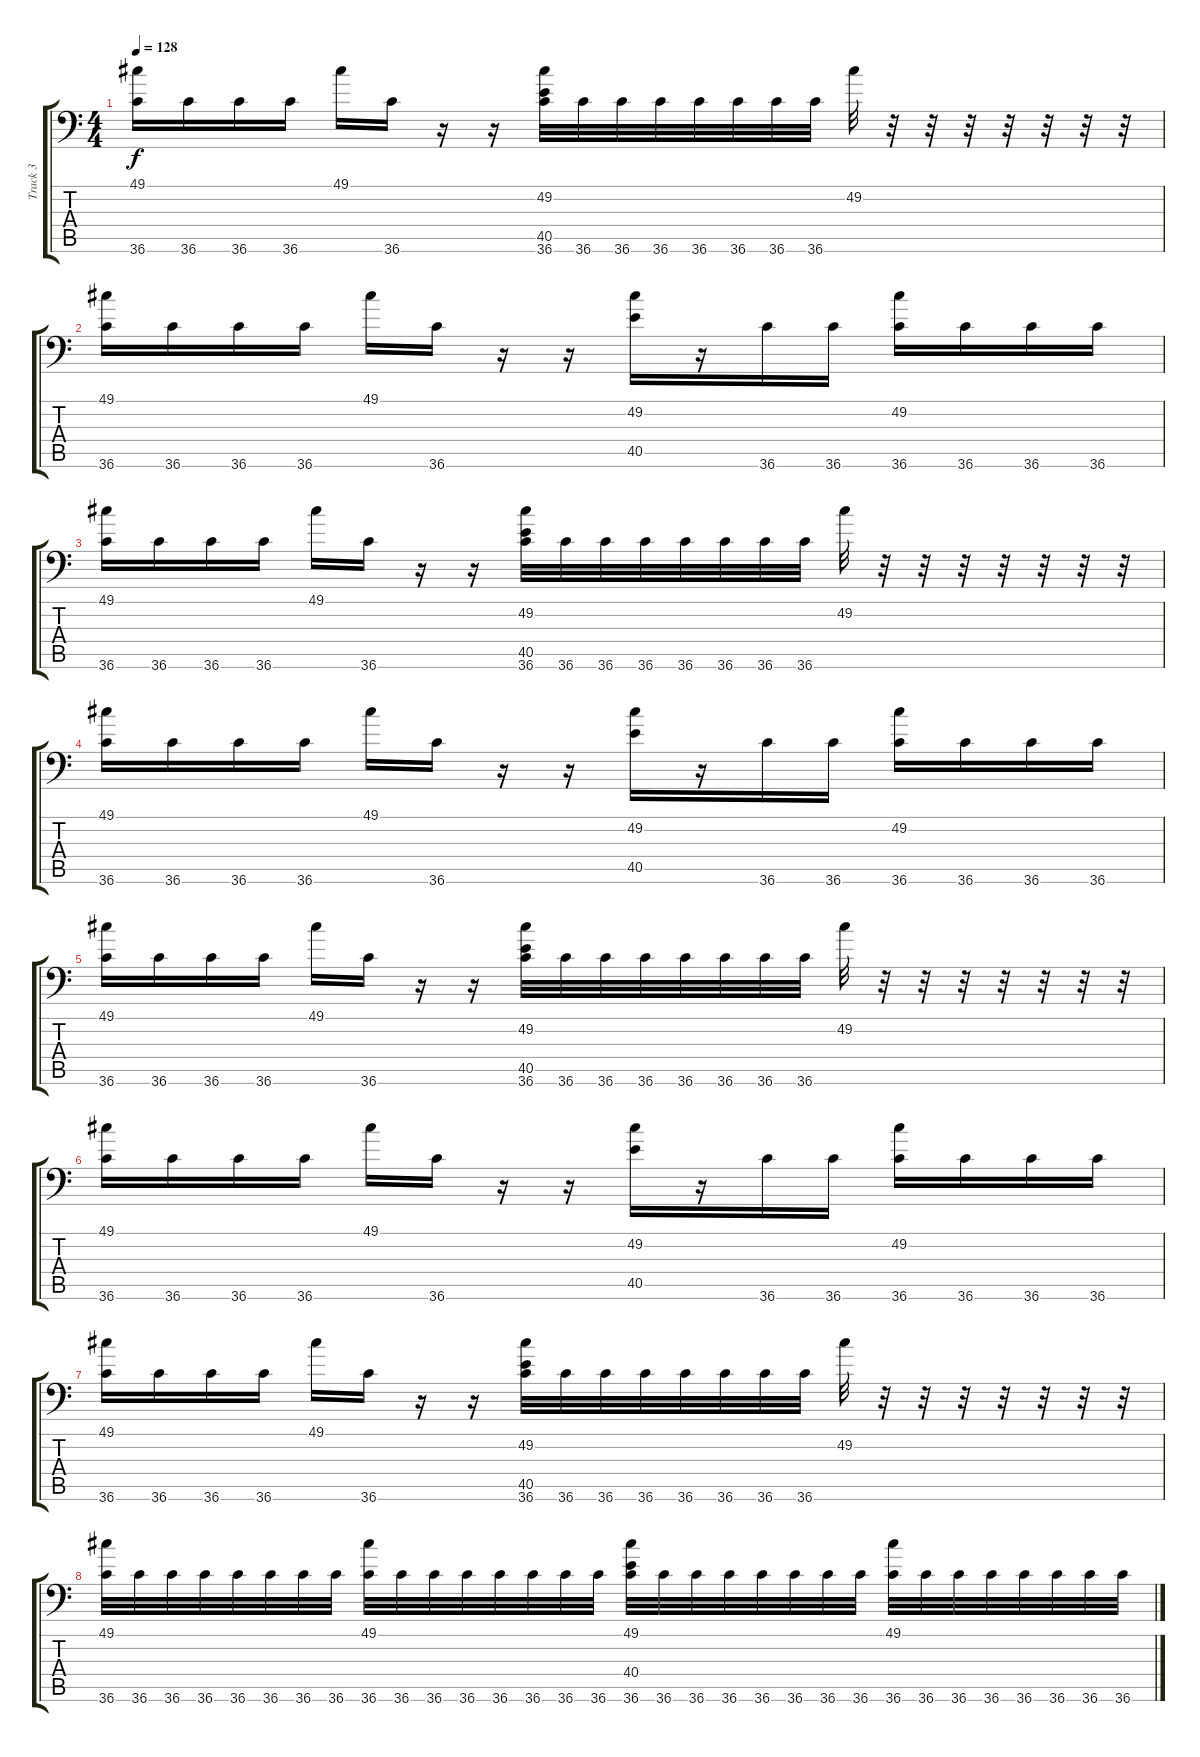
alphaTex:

\track ("Track 3" "Track 3") {instrument acousticgrandpiano}
\staff {score tabs}
\tuning (C-1 C-1 C-1 C-1 C-1 C-1) {hide}
\ts (4 4)
\tempo 128
\clef f4
\ks c
(49.1 36.6).16{dy f} 36.6.16 36.6.16 36.6.16 49.1.16 36.6.16 r.16 r.16 (49.2 40.5 36.6).32 36.6.32 36.6.32 36.6.32 36.6.32 36.6.32 36.6.32 36.6.32 49.2.32 r.32 r.32 r.32 r.32 r.32 r.32 r.32 |
(49.1 36.6).16 36.6.16 36.6.16 36.6.16 49.1.16 36.6.16 r.16 r.16 (49.2 40.5).16 r.16 36.6.16 36.6.16 (49.2 36.6).16 36.6.16 36.6.16 36.6.16 |
(49.1 36.6).16 36.6.16 36.6.16 36.6.16 49.1.16 36.6.16 r.16 r.16 (49.2 40.5 36.6).32 36.6.32 36.6.32 36.6.32 36.6.32 36.6.32 36.6.32 36.6.32 49.2.32 r.32 r.32 r.32 r.32 r.32 r.32 r.32 |
(49.1 36.6).16 36.6.16 36.6.16 36.6.16 49.1.16 36.6.16 r.16 r.16 (49.2 40.5).16 r.16 36.6.16 36.6.16 (49.2 36.6).16 36.6.16 36.6.16 36.6.16 |
(49.1 36.6).16 36.6.16 36.6.16 36.6.16 49.1.16 36.6.16 r.16 r.16 (49.2 40.5 36.6).32 36.6.32 36.6.32 36.6.32 36.6.32 36.6.32 36.6.32 36.6.32 49.2.32 r.32 r.32 r.32 r.32 r.32 r.32 r.32 |
(49.1 36.6).16 36.6.16 36.6.16 36.6.16 49.1.16 36.6.16 r.16 r.16 (49.2 40.5).16 r.16 36.6.16 36.6.16 (49.2 36.6).16 36.6.16 36.6.16 36.6.16 |
(49.1 36.6).16 36.6.16 36.6.16 36.6.16 49.1.16 36.6.16 r.16 r.16 (49.2 40.5 36.6).32 36.6.32 36.6.32 36.6.32 36.6.32 36.6.32 36.6.32 36.6.32 49.2.32 r.32 r.32 r.32 r.32 r.32 r.32 r.32 |
(49.1 36.6).32 36.6.32 36.6.32 36.6.32 36.6.32 36.6.32 36.6.32 36.6.32 (49.1 36.6).32 36.6.32 36.6.32 36.6.32 36.6.32 36.6.32 36.6.32 36.6.32 (49.1 40.4 36.6).32 36.6.32 36.6.32 36.6.32 36.6.32 36.6.32 36.6.32 36.6.32 (49.1 36.6).32 36.6.32 36.6.32 36.6.32 36.6.32 36.6.32 36.6.32 36.6.32
